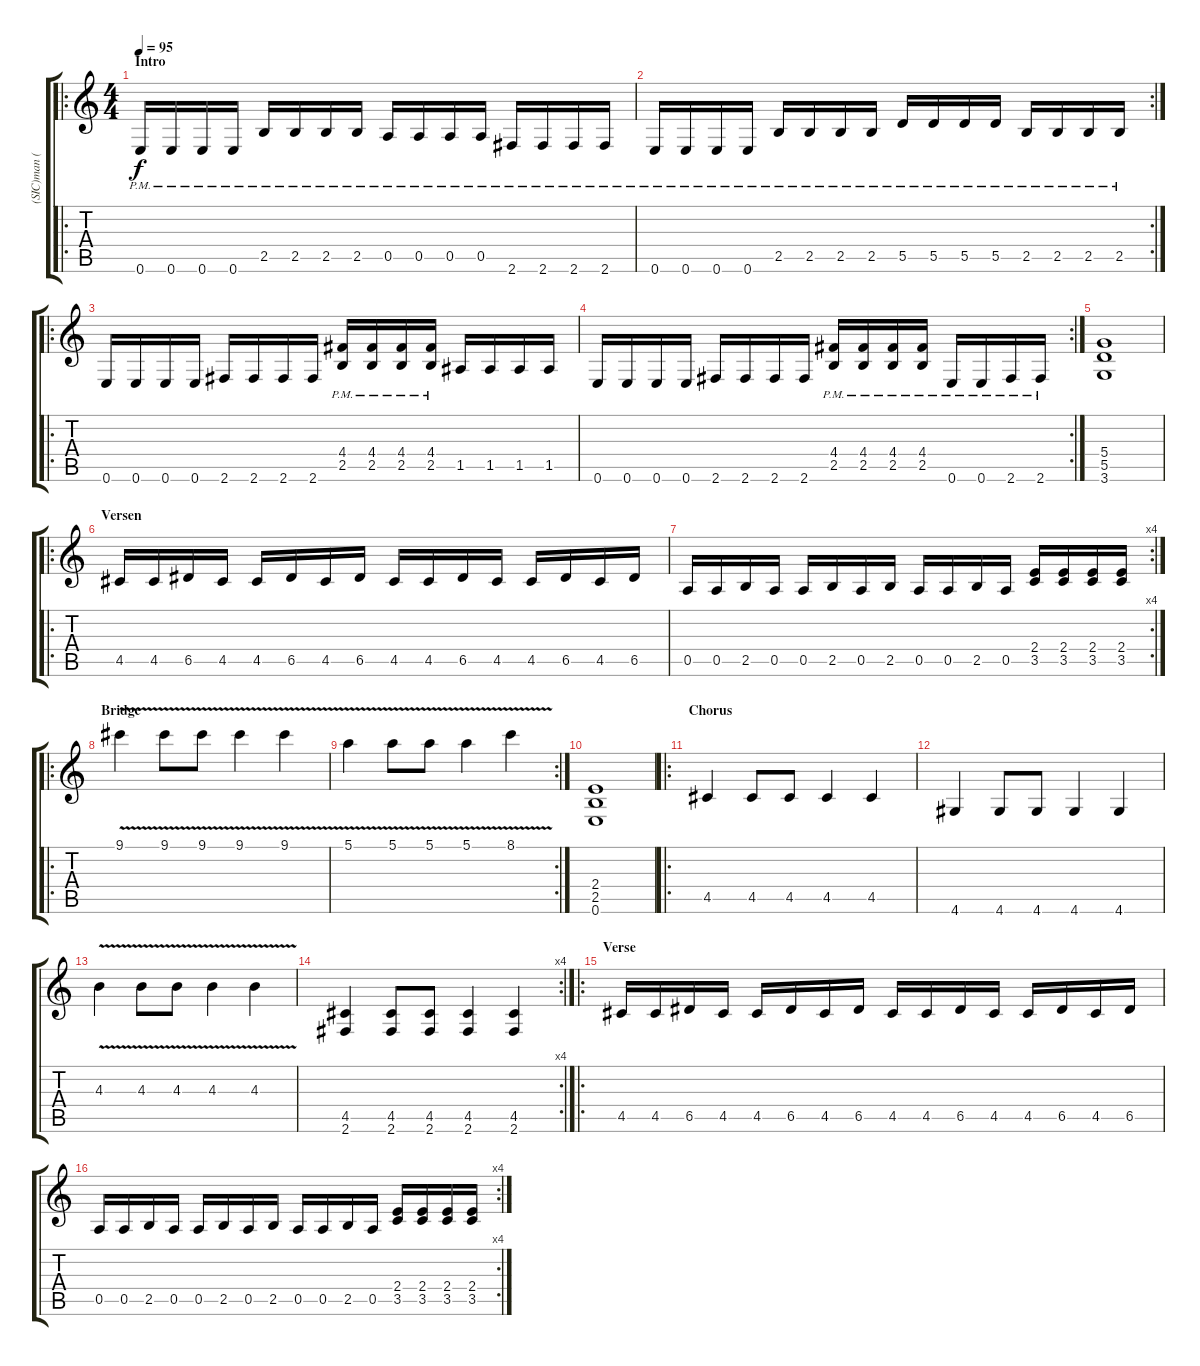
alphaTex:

\track ("(SIC)man (Kim/RYTHM)" "(SIC)man (") {instrument distortionguitar}
\staff {score tabs}
\tuning (E4 B3 G3 D3 A2 E2) {hide}
\ro
\ts (4 4)
\section ("" "Intro")
\tempo 95
\clef g2
\ks c
0.6{pm}.16{dy f instrument distortionguitar} 0.6{pm}.16 0.6{pm}.16 0.6{pm}.16 2.5{pm}.16 2.5{pm}.16 2.5{pm}.16 2.5{pm}.16 0.5{pm}.16 0.5{pm}.16 0.5{pm}.16 0.5{pm}.16 2.6{pm}.16 2.6{pm}.16 2.6{pm}.16 2.6{pm}.16 |
\rc 2
0.6{pm}.16 0.6{pm}.16 0.6{pm}.16 0.6{pm}.16 2.5{pm}.16 2.5{pm}.16 2.5{pm}.16 2.5{pm}.16 5.5{pm}.16 5.5{pm}.16 5.5{pm}.16 5.5{pm}.16 2.5{pm}.16 2.5{pm}.16 2.5{pm}.16 2.5{pm}.16 |
\ro
0.6.16 0.6.16 0.6.16 0.6.16 2.6.16 2.6.16 2.6.16 2.6.16 (4.4{pm} 2.5).16 (4.4{pm} 2.5).16 (4.4{pm} 2.5).16 (4.4{pm} 2.5).16 1.5.16 1.5.16 1.5.16 1.5.16 |
\rc 2
0.6.16 0.6.16 0.6.16 0.6.16 2.6.16 2.6.16 2.6.16 2.6.16 (4.4{pm} 2.5).16 (4.4{pm} 2.5).16 (4.4{pm} 2.5).16 (4.4{pm} 2.5).16 0.6{pm}.16 0.6{pm}.16 2.6{pm}.16 2.6{pm}.16 |
(5.4 5.5 3.6).1 |
\ro
\section ("" "Versen")
4.5.16 4.5.16 6.5.16 4.5.16 4.5.16 6.5.16 4.5.16 6.5.16 4.5.16 4.5.16 6.5.16 4.5.16 4.5.16 6.5.16 4.5.16 6.5.16 |
\rc 4
0.5.16 0.5.16 2.5.16 0.5.16 0.5.16 2.5.16 0.5.16 2.5.16 0.5.16 0.5.16 2.5.16 0.5.16 (2.4 3.5).16 (2.4 3.5).16 (2.4 3.5).16 (2.4 3.5).16 |
\ro
\section ("" "Bridge")
9.1{v}.4 9.1{v}.8 9.1{v}.8 9.1{v}.4 9.1{v}.4 |
\rc 2
5.1{v}.4 5.1{v}.8 5.1{v}.8 5.1{v}.4 8.1{v}.4 |
(2.4 2.5 0.6).1 |
\ro
\section ("" "Chorus")
4.5.4 4.5.8 4.5.8 4.5.4 4.5.4 |
4.6.4 4.6.8 4.6.8 4.6.4 4.6.4 |
4.3{v}.4 4.3{v}.8 4.3{v}.8 4.3{v}.4 4.3{v}.4 |
\rc 4
(4.5 2.6).4 (4.5 2.6).8 (4.5 2.6).8 (4.5 2.6).4 (4.5 2.6).4 |
\ro
\section ("" "Verse")
4.5.16 4.5.16 6.5.16 4.5.16 4.5.16 6.5.16 4.5.16 6.5.16 4.5.16 4.5.16 6.5.16 4.5.16 4.5.16 6.5.16 4.5.16 6.5.16 |
\rc 4
0.5.16 0.5.16 2.5.16 0.5.16 0.5.16 2.5.16 0.5.16 2.5.16 0.5.16 0.5.16 2.5.16 0.5.16 (2.4 3.5).16 (2.4 3.5).16 (2.4 3.5).16 (2.4 3.5).16
